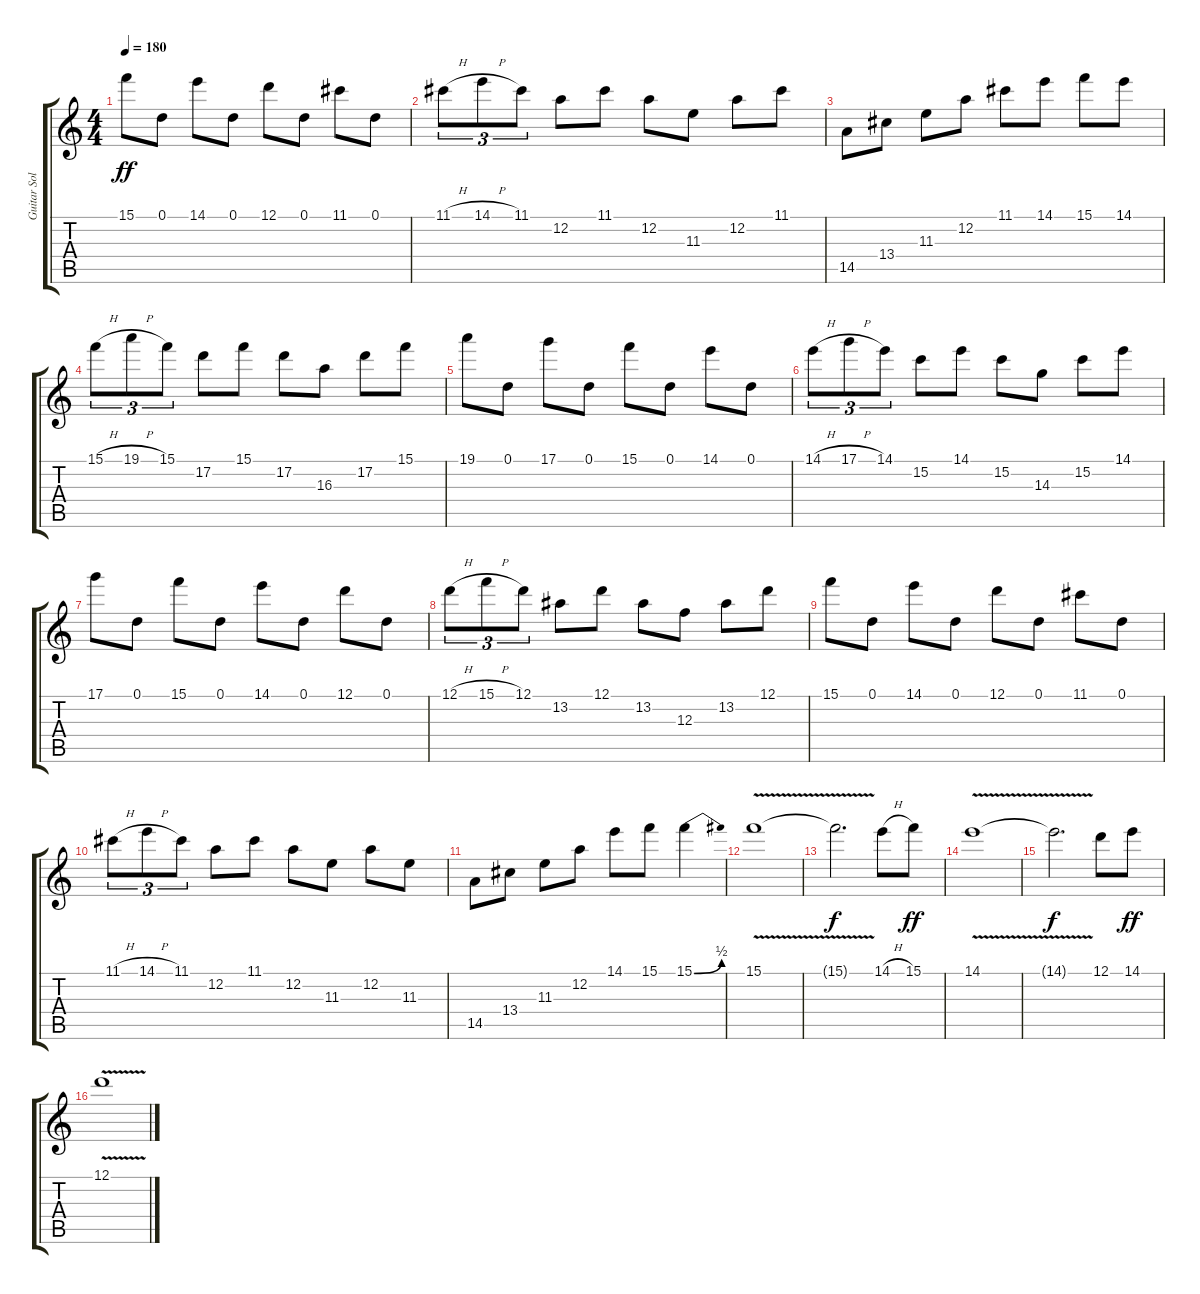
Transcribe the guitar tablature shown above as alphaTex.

\track ("Guitar Solo" "Guitar Sol") {instrument distortionguitar}
\staff {score tabs}
\tuning (D4 A3 F3 C3 G2 C2) {hide}
\ts (4 4)
\tempo 180
\clef g2
\ks c
15.1.8{dy ff} 0.1.8 14.1.8 0.1.8 12.1.8 0.1.8 11.1.8 0.1.8 |
11.1{h}.8{tu (3 2)} 14.1{h}.8{tu (3 2)} 11.1.8{tu (3 2)} 12.2.8 11.1.8 12.2.8 11.3.8 12.2.8 11.1.8 |
14.5.8 13.4.8 11.3.8 12.2.8 11.1.8 14.1.8 15.1.8 14.1.8 |
15.1{h}.8{tu (3 2)} 19.1{h}.8{tu (3 2)} 15.1.8{tu (3 2)} 17.2.8 15.1.8 17.2.8 16.3.8 17.2.8 15.1.8 |
19.1.8 0.1.8 17.1.8 0.1.8 15.1.8 0.1.8 14.1.8 0.1.8 |
14.1{h}.8{tu (3 2)} 17.1{h}.8{tu (3 2)} 14.1.8{tu (3 2)} 15.2.8 14.1.8 15.2.8 14.3.8 15.2.8 14.1.8 |
17.1.8 0.1.8 15.1.8 0.1.8 14.1.8 0.1.8 12.1.8 0.1.8 |
12.1{h}.8{tu (3 2)} 15.1{h}.8{tu (3 2)} 12.1.8{tu (3 2)} 13.2.8 12.1.8 13.2.8 12.3.8 13.2.8 12.1.8 |
15.1.8 0.1.8 14.1.8 0.1.8 12.1.8 0.1.8 11.1.8 0.1.8 |
11.1{h}.8{tu (3 2)} 14.1{h}.8{tu (3 2)} 11.1.8{tu (3 2)} 12.2.8 11.1.8 12.2.8 11.3.8 12.2.8 11.3.8 |
14.5.8 13.4.8 11.3.8 12.2.8 14.1.8 15.1.8 15.1{be (bend 0 0 60 2)}.4 |
15.1{v}.1 |
15.1{t}.2{d dy f} 14.1{h}.8 15.1.8{dy ff} |
14.1{v}.1 |
14.1{t}.2{d dy f} 12.1.8 14.1.8{dy ff} |
12.1{v}.1
